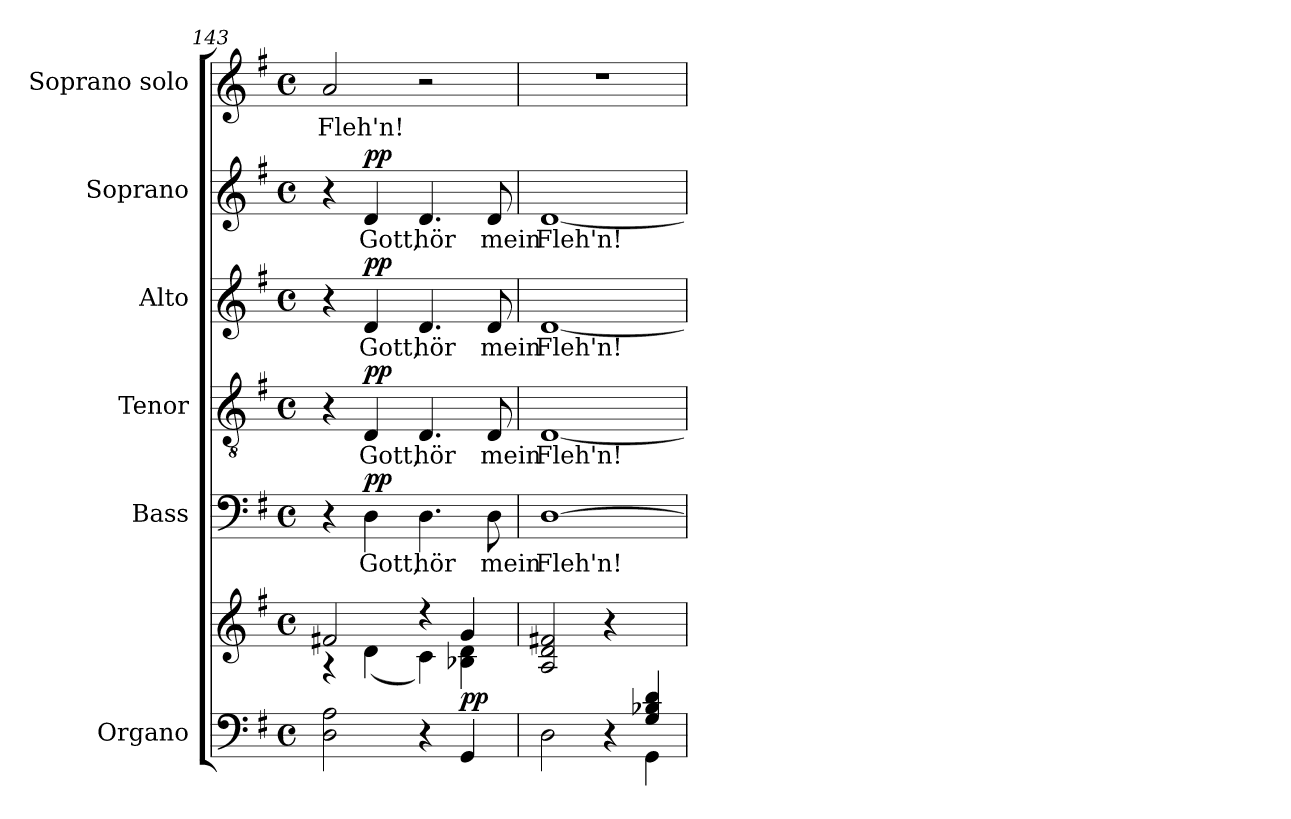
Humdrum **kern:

**kern	**kern	**dynam	**kern	**text	**dynam	**kern	**text	**dynam	**kern	**text	**dynam	**kern	**text	**dynam	**kern	**text
*part6	*part6	*part6	*part5	*part5	*part5	*part4	*part4	*part4	*part3	*part3	*part3	*part2	*part2	*part2	*part1	*part1
*staff7	*staff6	*staff6/7	*staff5	*staff5	*staff5	*staff4	*staff4	*staff4	*staff3	*staff3	*staff3	*staff2	*staff2	*staff2	*staff1	*staff1
*I"Organo	*	*	*I"Bass	*	*	*I"Tenor	*	*	*I"Alto	*	*	*I"Soprano	*	*	*I"Soprano solo	*
*I'Org.	*	*	*I'B.	*	*	*I'T.	*	*	*I'A.	*	*	*I'S.	*	*	*I'S.s	*
!!LO:PB:g=z
*clefF4	*clefG2	*	*clefF4	*	*	*clefGv2	*	*	*clefG2	*	*	*clefG2	*	*	*clefG2	*
*k[f#]	*k[f#]	*	*k[f#]	*	*	*k[f#]	*	*	*k[f#]	*	*	*k[f#]	*	*	*k[f#]	*
*M4/4	*M4/4	*	*M4/4	*	*	*M4/4	*	*	*M4/4	*	*	*M4/4	*	*	*M4/4	*
*met(c)	*met(c)	*	*met(c)	*	*	*met(c)	*	*	*met(c)	*	*	*met(c)	*	*	*met(c)	*
=143	=143	=143	=143	=143	=143	=143	=143	=143	=143	=143	=143	=143	=143	=143	=143	=143
*	*^	*	*	*	*	*	*	*	*	*	*	*	*	*	*	*
!	!	!	!	!	!	!	!	!	!	!	!	!	!	!	!	!	!LO:LY:b
2D\ 2A\	2f#X/	4r	.	4r	.	.	4r	.	.	4r	.	.	4r	.	.	2a/	Fleh'n!
!	!	!	!	!	!LO:LY:b	!LO:DY:a	!	!LO:LY:b	!LO:DY:a	!	!LO:LY:b	!LO:DY:a	!	!LO:LY:b	!LO:DY:a	!	!
.	.	(<4d\	.	4D\	Gott,	pp	4D/	Gott,	pp	4d/	Gott,	pp	4d/	Gott,	pp	.	.
!	!	!	!	!	!LO:LY:b	!	!	!LO:LY:b	!	!	!LO:LY:b	!	!	!LO:LY:b	!	!	!
4r	4r	4c\)	.	4.D\	hör	.	4.D/	hör	.	4.d/	hör	.	4.d/	hör	.	2r	.
!	!	!	!LO:DY:a=2	!	!	!	!	!	!	!	!	!	!	!	!	!	!
4GG/	4g/	4B-X\ 4d\	pp	.	.	.	.	.	.	.	.	.	.	.	.	.	.
!	!	!	!	!	!LO:LY:b	!	!	!LO:LY:b	!	!	!LO:LY:b	!	!	!LO:LY:b	!	!	!
.	.	.	.	8D\	mein	.	8D/	mein	.	8d/	mein	.	8d/	mein	.	.	.
*	*v	*v	*	*	*	*	*	*	*	*	*	*	*	*	*	*	*
=144	=144	=144	=144	=144	=144	=144	=144	=144	=144	=144	=144	=144	=144	=144	=144	=144
*^	*	*	*	*	*	*	*	*	*	*	*	*	*	*	*	*
!	!	!	!	!	!LO:LY:b	!	!	!LO:LY:b	!	!	!LO:LY:b	!	!	!LO:LY:b	!	!	!
2.ryy	2D\	2A/ 2d/ 2f#X/	.	[1D	Fleh'n!	.	[1D	Fleh'n!	.	[1d	Fleh'n!	.	[1d	Fleh'n!	.	1r	.
.	4r	4r	.	.	.	.	.	.	.	.	.	.	.	.	.	.	.
4G/ 4B-X/ 4d/	4GG\	4ryy	.	.	.	.	.	.	.	.	.	.	.	.	.	.	.
*v	*v	*	*	*	*	*	*	*	*	*	*	*	*	*	*	*	*
=	=	=	=	=	=	=	=	=	=	=	=	=	=	=	=	=
*-	*-	*-	*-	*-	*-	*-	*-	*-	*-	*-	*-	*-	*-	*-	*-	*-
